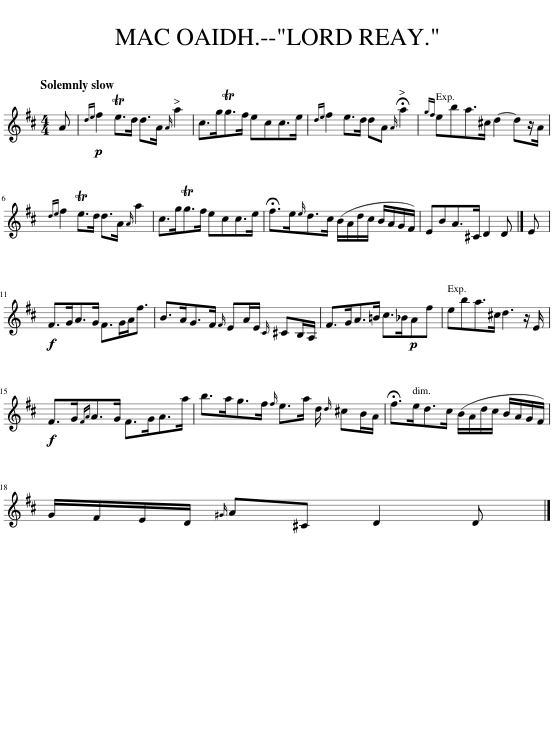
X:1
L:1/8
Q:1/4=120
M:4/4
I:linebreak $
K:D
V:1 treble
V:1
 A |!p!{de} f2 Te>d d>A{A} a2 | c>gTg>f ecc>e |{de} f2 e>d dA{!fermata!A} !fermata!a2 |{gf} eba>^c d2- dz/A/ |$ %5
{de} f2 Te>d d>A{A} a2 | c>gTg>f ecc>e | !fermata!f>e{e}d>c (B/A/d/c/ B/A/G/F/) | EBA>^C D2 D |] E |$ %10
!f! F>GA>G F>GA<f | B>AG>F{F} EA/E/{C} ^CB,/A,/ | F>GA>=B c>_B!p!Af | eba>^c d3 z/ E/ |$!f! F>G{FA}A>G F>GA>a | %15
 b>ag>f{f} e>a d/{d} ^cB/A/ | !fermata!f>ed>c (B/A/d/c/ B/A/G/F/) |$ G/F/E/D/{^G} A^C D2 D |] %18
